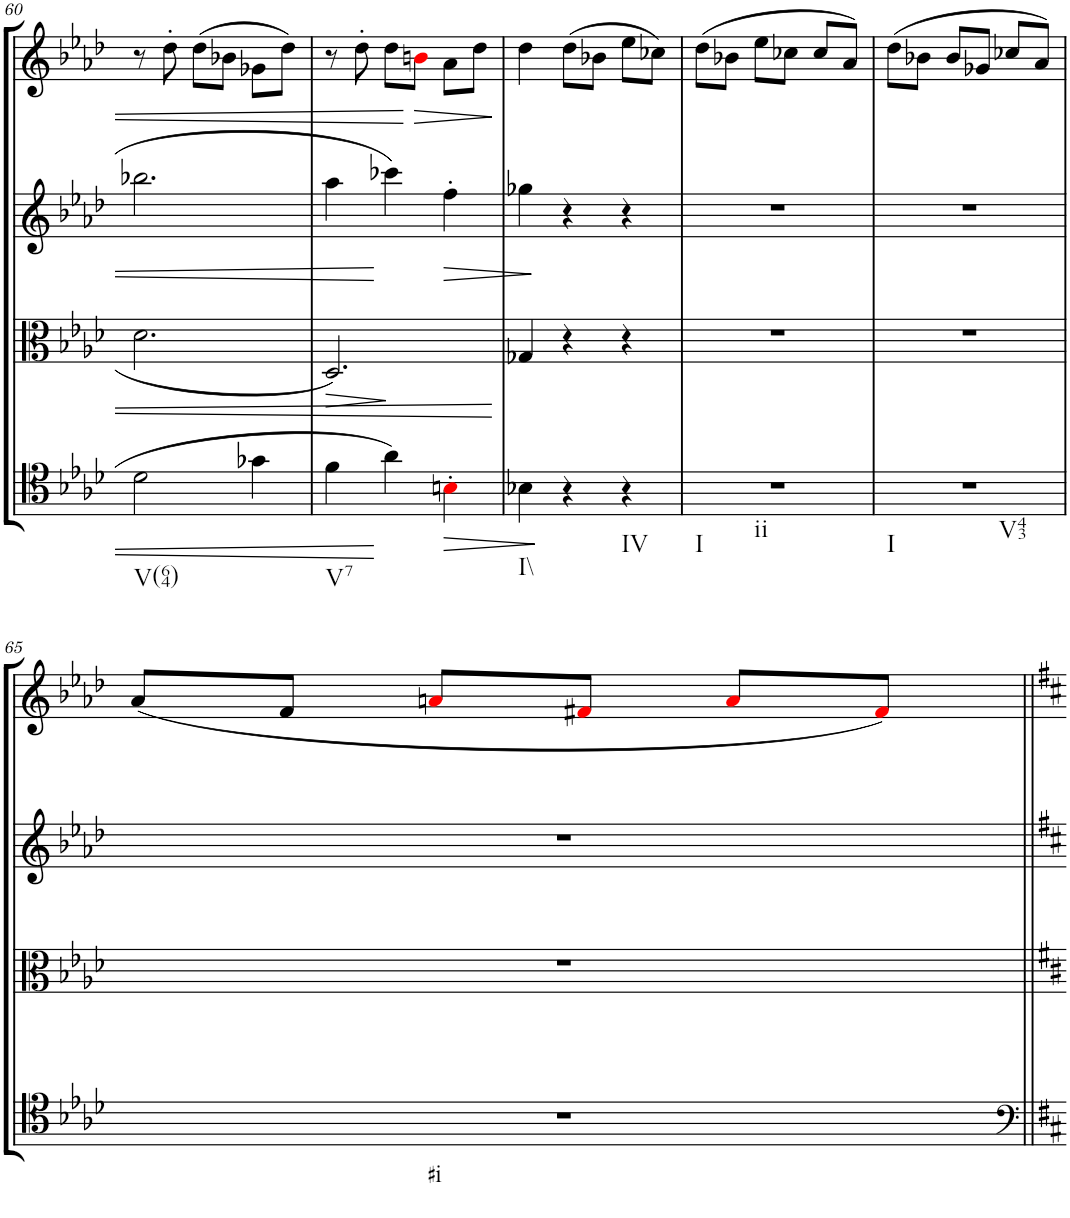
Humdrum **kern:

**kern	**dynam	**kern	**dynam	**kern	**dynam	**kern	**dynam
*part4	*part4	*part3	*part3	*part2	*part2	*part1	*part1
*staff4	*staff4	*staff3	*staff3	*staff2	*staff2	*staff1	*staff1
*I"Cello	*	*I"Viola	*	*I"2nd Violin	*	*I"1st Violin	*
*	*	*I'Vla	*	*I'Vln	*	*I'Vln	*
!!LO:PB:g=z
*clefC4	*	*clefC3	*	*clefG2	*	*clefG2	*
*k[b-e-a-d-]	*	*k[b-e-a-d-]	*	*k[b-e-a-d-]	*	*k[b-e-a-d-]	*
*M3/4	*	*M3/4	*	*M3/4	*	*M3/4	*
=60	=60	=60	=60	=60	=60	=60	=60
!LO:TX:b:t=V(64)	!	!	!	!	!	!	!
2d-\	.	2.d-\	.	2.bb-X\	.	8r	.
.	.	.	.	.	.	8dd-'\	.
.	.	.	.	.	.	(8dd-\L	.
.	.	.	.	.	.	8b-X\J	.
4g-X\	.	.	.	.	.	8g-X\L	.
.	.	.	.	.	.	8dd-\J)	.
=61	=61	=61	=61	=61	=61	=61	=61
!LO:TX:b:t=V7	!	!	!	!	!	!	!
!	!	!	!LO:HP:b	!	!	!	!
4f\	.	2.D-/	>	4aa-\	.	8r	.
.	.	.	.	.	.	8dd-'\	.
4a-\	.	.	.	4ccc-X\	.	8dd-\L	.
!	!	!	!	!	!	!	!LO:HP:b
.	.	.	.	.	.	8bni\J	>
!	!LO:HP:b	!	!	!	!LO:HP:b	!	!
4Bn'i\	>	.	.	4ff'\	>	8a-\L	.
.	.	.	.	.	.	8dd-\J	.
.	]	.	]	.	]	.	]
=62	=62	=62	=62	=62	=62	=62	=62
!LO:TX:b:t=I\\	!	!	!	!	!	!	!
4B-X\	.	4G-X/	.	4gg-X\	.	4dd-\	.
4r	.	4r	.	4r	.	(8dd-\L	.
.	.	.	.	.	.	8b-X\J	.
!LO:TX:b:t=IV	!	!	!	!	!	!	!
4r	.	4r	.	4r	.	8ee-\L	.
.	.	.	.	.	.	8cc-X\J)	.
=63	=63	=63	=63	=63	=63	=63	=63
!LO:TX:b:t=I	!	!	!	!	!	!	!
!LO:TX:b:t=ii	!	!	!	!	!	!	!
2.r	.	2.r	.	2.r	.	(8dd-\L	.
.	.	.	.	.	.	8b-X\J	.
.	.	.	.	.	.	8ee-\L	.
.	.	.	.	.	.	8cc-X\J	.
.	.	.	.	.	.	8cc-/L	.
.	.	.	.	.	.	8a-/J)	.
=64	=64	=64	=64	=64	=64	=64	=64
!LO:TX:b:t=I	!	!	!	!	!	!	!
!LO:TX:b:t=V43	!	!	!	!	!	!	!
2.r	.	2.r	.	2.r	.	(8dd-\L	.
.	.	.	.	.	.	8b-X\J	.
.	.	.	.	.	.	8b-/L	.
.	.	.	.	.	.	8g-X/J	.
.	.	.	.	.	.	8cc-X/L	.
.	.	.	.	.	.	8a-/J)	.
!!LO:LB:g=z
=65	=65	=65	=65	=65	=65	=65	=65
!LO:TX:b:t=#i	!	!	!	!	!	!	!
2.r	.	2.r	.	2.r	.	(8a-/L	.
.	.	.	.	.	.	8f/J	.
.	.	.	.	.	.	8ani/L	.
.	.	.	.	.	.	8f#Xi/J	.
.	.	.	.	.	.	8ai/L	.
.	.	.	.	.	.	8f#i/J)	.
=||	=||	=||	=||	=||	=||	=||	=||
*-	*-	*-	*-	*-	*-	*-	*-
